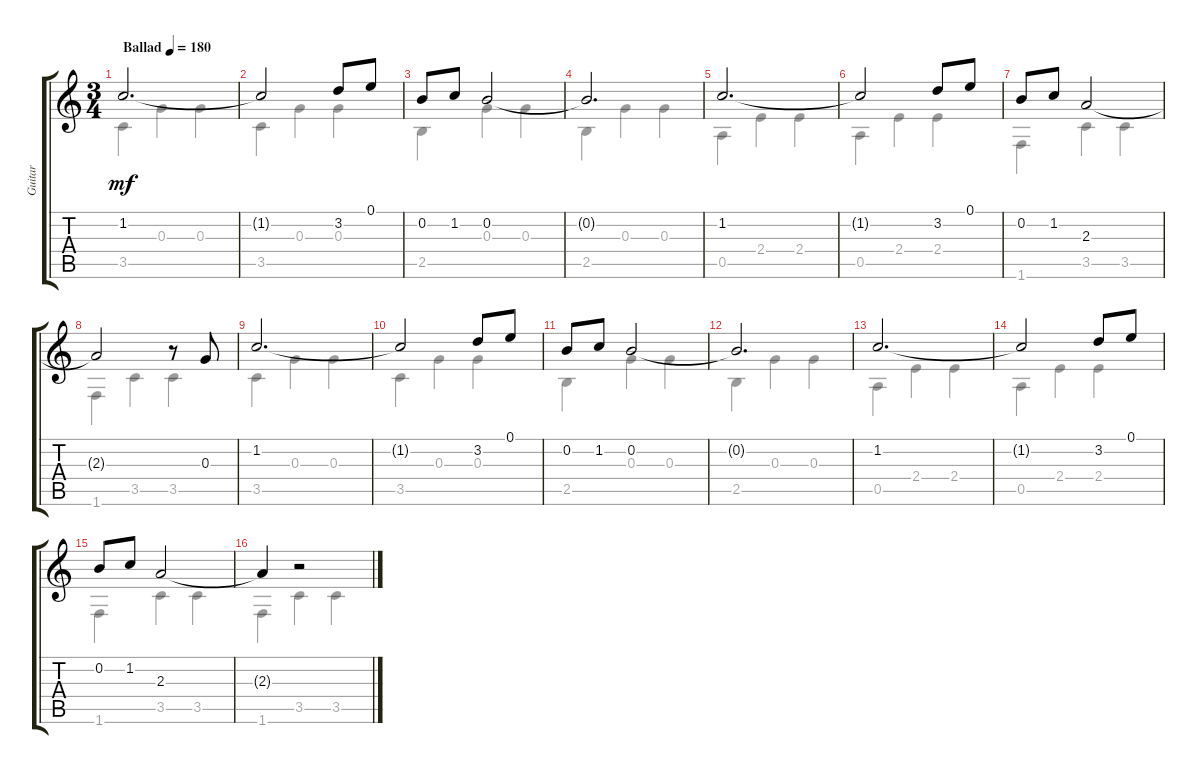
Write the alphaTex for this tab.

\track ("Guitar" "Guitar") {instrument acousticguitarnylon}
\staff {score tabs}
\tuning (E4 B3 G3 D3 A2 E2) {hide}
\voice
\ts (3 4)
\tempo (180 "Ballad")
\clef g2
\ks c
1.2.2{d dy mf instrument acousticguitarnylon} |
1.2{t}.2 3.2.8 0.1.8 |
0.2.8 1.2.8 0.2.2 |
0.2{t}.2{d} |
1.2.2{d} |
1.2{t}.2 3.2.8 0.1.8 |
0.2.8 1.2.8 2.3.2 |
2.3{t}.2 r.8 0.3.8 |
1.2.2{d} |
1.2{t}.2 3.2.8 0.1.8 |
0.2.8 1.2.8 0.2.2 |
0.2{t}.2{d} |
1.2.2{d} |
1.2{t}.2 3.2.8 0.1.8 |
0.2.8 1.2.8 2.3.2 |
2.3{t}.4 r.2
\voice
\clef g2
\ottava regular
\simile none
\ks c
3.5.4{dy mf} 0.3.4 0.3.4 |
3.5.4 0.3.4 0.3.4 |
2.5.4 0.3.4 0.3.4 |
2.5.4 0.3.4 0.3.4 |
0.5.4 2.4.4 2.4.4 |
0.5.4 2.4.4 2.4.4 |
1.6.4 3.5.4 3.5.4 |
1.6.4 3.5.4 3.5.4 |
3.5.4 0.3.4 0.3.4 |
3.5.4 0.3.4 0.3.4 |
2.5.4 0.3.4 0.3.4 |
2.5.4 0.3.4 0.3.4 |
0.5.4 2.4.4 2.4.4 |
0.5.4 2.4.4 2.4.4 |
1.6.4 3.5.4 3.5.4 |
1.6.4 3.5.4 3.5.4
